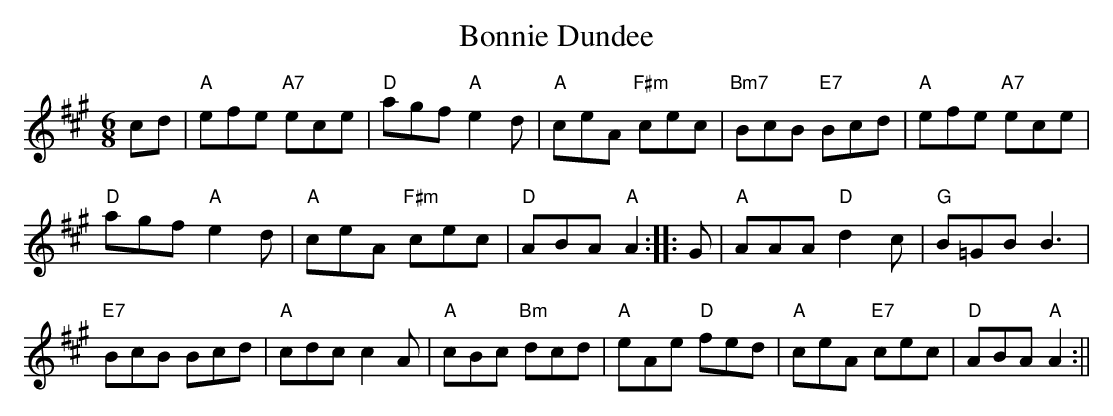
X:1
T:Bonnie Dundee
M:6/8
L:1/8
K:A
cd|"A"efe "A7"ece|"D"agf "A"e2d|"A"ceA "F#m"cec|"Bm7"BcB "E7"Bcd|
"A"efe "A7"ece|!"D"agf "A"e2d|"A"ceA "F#m"cec|"D"ABA "A" A2:|
|:G|"A"AAA "D"d2c|"G"B=GB B3|!"E7"BcB Bcd|"A"cdc c2A|
"A"cBc "Bm"dcd|"A"eAe "D"fed|"A"ceA "E7"cec|"D"ABA "A"A2:||
